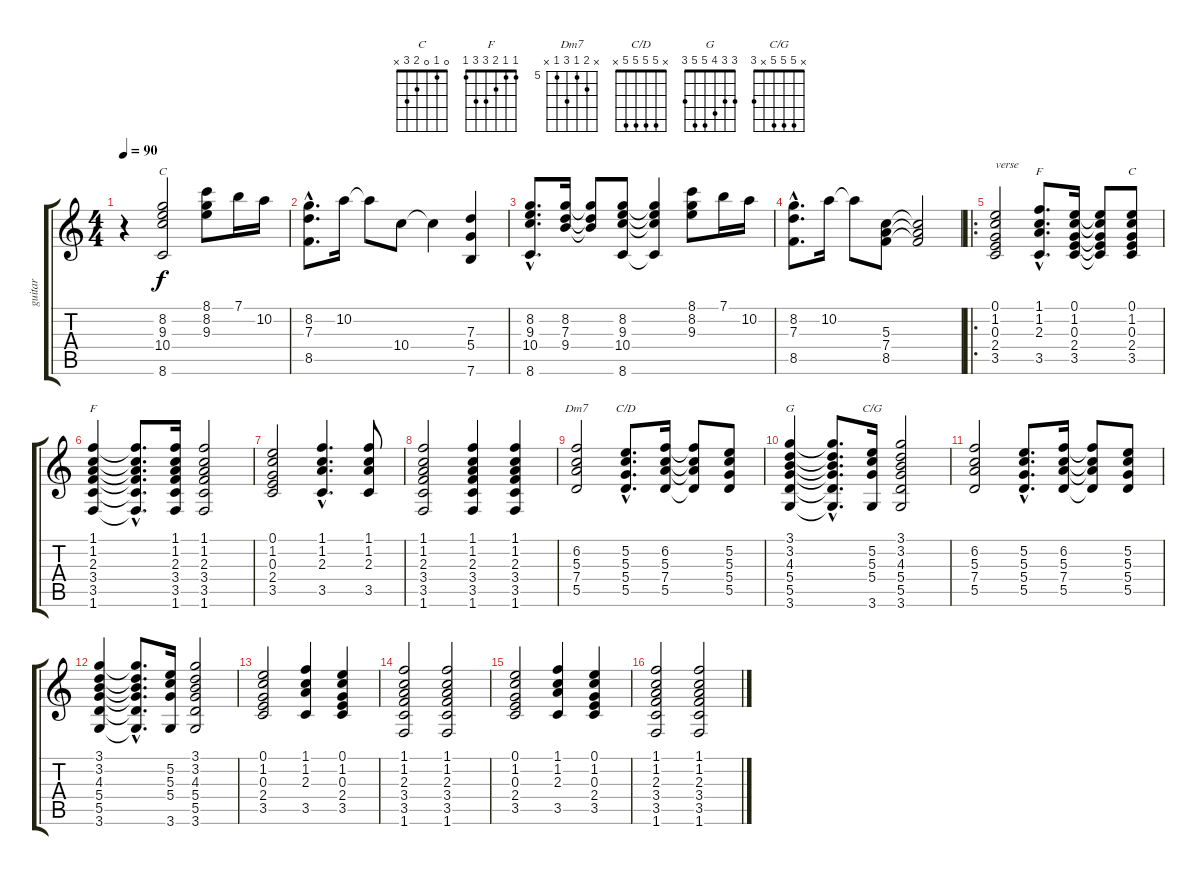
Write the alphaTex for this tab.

\track ("guitar" "guitar") {instrument acousticguitarnylon}
\staff {score tabs}
\tuning (E4 B3 G3 D3 A2 E2) {hide}
\chord ("C" x 8 9 10 x 8) {firstfret 8}
\chord ("F" 1 1 2 x 3 x)
\chord ("C" 0 1 0 2 3 x)
\chord ("F" 1 1 2 3 3 1)
\chord ("Dm7" x 6 5 7 5 x) {firstfret 5}
\chord ("C/D" x 5 5 5 5 x)
\chord ("G" 3 3 4 5 5 3)
\chord ("C/G" x 5 5 5 x 3)
\ts (4 4)
\tempo 90
\clef g2
\ks c
r.4{dy f instrument acousticguitarnylon} (8.2 9.3 10.4 8.6).2{ch "C"} (8.1 8.2 9.3).8 7.1.16 10.2.16 |
(8.2{hac} 7.3{hac} 8.5{hac}).8{d} 10.2.16 10.2{t}.8 10.4.8 10.4{t}.4 (7.3 5.4 7.6).4 |
(8.2{hac} 9.3{hac} 10.4{hac} 8.6{hac}).8{d} (8.2 7.3 9.4).16 (8.2{t} 7.3{t} 9.4{t}).8 (8.2 9.3 10.4 8.6).8 (8.2{t} 9.3{t} 10.4{t} 8.6{t}).4 (8.1 8.2 9.3).8 7.1.16 10.2.16 |
(8.2{hac} 7.3{hac} 8.5{hac}).8{d} 10.2.16 10.2{t}.8 (5.3 7.4 8.5).8 (5.3{t} 7.4{t} 8.5{t}).2 |
\ro
(0.1 1.2 0.3 2.4 3.5).2{txt "verse"} (1.1{hac} 1.2{hac} 2.3{hac} 3.5).8{d ch "F"} (0.1 1.2 0.3 2.4 3.5).16 (0.1{t} 1.2{t} 0.3{t} 2.4{t} 3.5{t}).8 (0.1 1.2 0.3 2.4 3.5).8{ch "C"} |
(1.1 1.2 2.3 3.4 3.5 1.6).4{ch "F"} (1.1{hac t} 1.2{hac t} 2.3{hac t} 3.4{hac t} 3.5{hac t} 1.6{hac t}).8{d} (1.1 1.2 2.3 3.4 3.5 1.6).16 (1.1 1.2 2.3 3.4 3.5 1.6).2 |
(0.1 1.2 0.3 2.4 3.5).2 (1.1{hac} 1.2{hac} 2.3{hac} 3.5{hac}).4{d} (1.1 1.2 2.3 3.5).8 |
(1.1 1.2 2.3 3.4 3.5 1.6).2 (1.1 1.2 2.3 3.4 3.5 1.6).4 (1.1 1.2 2.3 3.4 3.5 1.6).4 |
(6.2 5.3 7.4 5.5).2{ch "Dm7"} (5.2{hac} 5.3{hac} 5.4{hac} 5.5{hac}).8{d ch "C/D"} (6.2 5.3 7.4 5.5).16 (6.2{t} 5.3{t} 7.4{t} 5.5{t}).8 (5.2 5.3 5.4 5.5).8 |
(3.1 3.2 4.3 5.4 5.5 3.6).4{ch "G"} (3.1{hac t} 3.2{hac t} 4.3{hac t} 5.4{hac t} 5.5{hac t} 3.6{hac t}).8{d} (5.2 5.3 5.4 3.6).16{ch "C/G"} (3.1 3.2 4.3 5.4 5.5 3.6).2 |
(6.2 5.3 7.4 5.5).2 (5.2{hac} 5.3{hac} 5.4{hac} 5.5{hac}).8{d} (6.2 5.3 7.4 5.5).16 (6.2{t} 5.3{t} 7.4{t} 5.5{t}).8 (5.2 5.3 5.4 5.5).8 |
(3.1 3.2 4.3 5.4 5.5 3.6).4 (3.1{hac t} 3.2{hac t} 4.3{hac t} 5.4{hac t} 5.5{hac t} 3.6{hac t}).8{d} (5.2 5.3 5.4 3.6).16 (3.1 3.2 4.3 5.4 5.5 3.6).2 |
(0.1 1.2 0.3 2.4 3.5).2 (1.1 1.2 2.3 3.5).4 (0.1 1.2 0.3 2.4 3.5).4 |
(1.1 1.2 2.3 3.4 3.5 1.6).2 (1.1 1.2 2.3 3.4 3.5 1.6).2 |
(0.1 1.2 0.3 2.4 3.5).2 (1.1 1.2 2.3 3.5).4 (0.1 1.2 0.3 2.4 3.5).4 |
(1.1 1.2 2.3 3.4 3.5 1.6).2 (1.1 1.2 2.3 3.4 3.5 1.6).2
